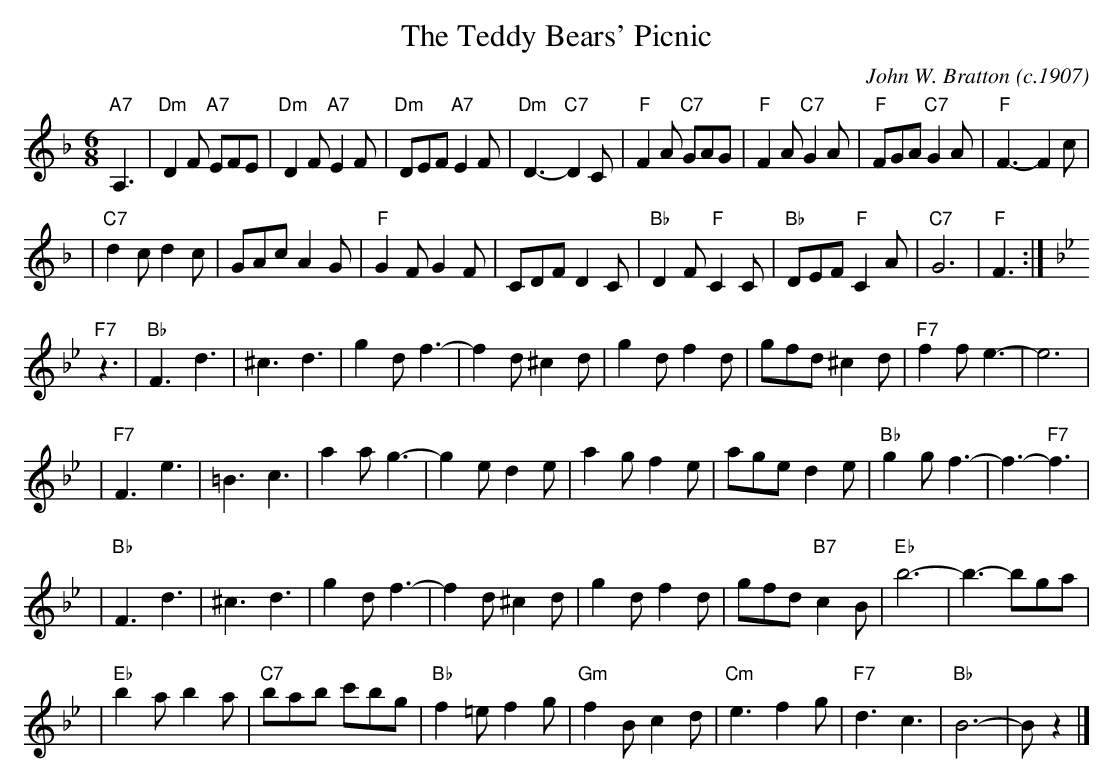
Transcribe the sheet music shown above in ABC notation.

X:1
T:The Teddy Bears' Picnic
C:John W. Bratton (c.1907)
M:6/8
L:1/8
K:Dm
"A7"A,3 \
| "Dm"D2F "A7"EFE | "Dm"D2F "A7"E2F | "Dm"DEF "A7"E2F | "Dm"D3- "C7"D2C \
| "F"F2A "C7"GAG | "F"F2A "C7"G2A | "F"FGA "C7"G2A | "F"F3- F2c |
| "C7"d2c d2c | GAc A2G | "F"G2F G2F | CDF D2C | "Bb"D2F "F"C2C | "Bb"DEF "F"C2A | "C7"G6 | "F"F3 :|
K:Bb
"F7"z3 \
| "Bb"F3 d3 | ^c3 d3 | g2d f3- | f2d ^c2d | g2d f2d | gfd ^c2d | "F7"f2f e3- | e6 |
| "F7"F3 e3 | =B3 c3 | a2a g3- | g2e d2e | a2g f2e | age d2e | "Bb"g2g f3- | f3- "F7"f3 |
| "Bb"F3 d3 | ^c3 d3 | g2d f3- | f2d ^c2d | g2d f2d | gfd "B7"c2B | "Eb"b6- | b3- bga |
| "Eb"b2a b2a | "C7"bab c'bg | "Bb"f2=e f2g | "Gm"f2B c2d | "Cm"e3 f2g | "F7"d3 c3 | "Bb"B6- | Bz2 |]
